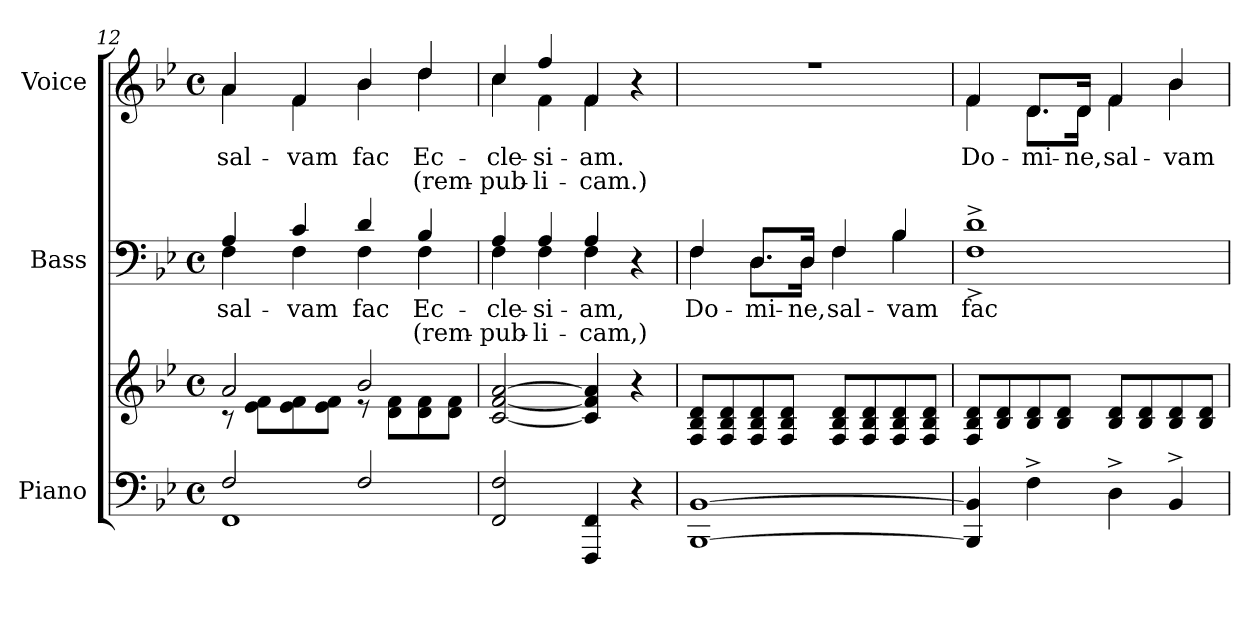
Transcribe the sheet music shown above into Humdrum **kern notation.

**kern	**kern	**kern	**text	**text	**kern	**text	**text
*part3	*part3	*part2	*part2	*part2	*part1	*part1	*part1
*staff4	*staff3	*staff2	*staff2	*staff2	*staff1	*staff1	*staff1
*I"Piano	*	*I"Bass	*	*	*I"Voice	*	*
*I'Pno.	*	*I'B.	*	*	*I'Voice	*	*
*clefF4	*clefG2	*clefF4	*	*	*clefG2	*	*
*k[b-e-]	*k[b-e-]	*k[b-e-]	*	*	*k[b-e-]	*	*
*B-:	*B-:	*B-:	*	*	*B-:	*	*
*M4/4	*M4/4	*M4/4	*	*	*M4/4	*	*
*met(c)	*met(c)	*met(c)	*	*	*met(c)	*	*
=12	=12	=12	=12	=12	=12	=12	=12
*^	*^	*	*	*	*	*	*
*	*^	*	*	*	*	*	*	*	*
!	!	!	!	!	!	!LO:LY:b:color=#000000	!	!	!	!
*	*	*	*	*	*^	*	*	*	*	*
!	!	!	!	!	!	!	!	!	!	!LO:LY:b:color=#000000	!
*	*	*	*	*	*	*	*	*	*^	*	*
2Fi/	1FFi	1FFFiyy	2ai/	8r	4Ai/	4Fi\	sal-	.	4ai/	4ai\	sal-	.
.	.	.	.	8e-i\ 8fiL	.	.	.	.	.	.	.	.
!	!	!	!	!	!	!	!LO:LY:b:color=#000000	!	!	!	!	!
!	!	!	!	!	!	!	!	!	!	!	!LO:LY:b:color=#000000	!
.	.	.	.	8e-i\ 8fi	4ci/	4Fi\	-vam	.	4fi/	4fi\	-vam	.
.	.	.	.	8e-i\ 8fiJ	.	.	.	.	.	.	.	.
!	!	!	!	!	!	!	!LO:LY:b:color=#000000	!	!	!	!	!
!	!	!	!	!	!	!	!	!	!	!	!LO:LY:b:color=#000000	!
2Fi/	.	.	2b-i/	8r	4di/	4Fi\	fac	.	4b-i/	4b-i\	fac	.
.	.	.	.	8di\ 8fiL	.	.	.	.	.	.	.	.
!	!	!	!	!	!	!	!LO:LY:b:color=#000000	!LO:LY:b:color=#000000	!	!	!	!
!	!	!	!	!	!	!	!	!	!	!	!LO:LY:b:color=#000000	!LO:LY:b:color=#000000
.	.	.	.	8di\ 8fi	4B-i/	4Fi\	Ec-	(rem-	4ddi/	4ddi\	Ec-	(rem-
.	.	.	.	8di\ 8fiJ	.	.	.	.	.	.	.	.
*	*v	*v	*	*	*	*	*	*	*	*	*	*
*	*	*v	*v	*	*	*	*	*	*	*	*
=13	=13	=13	=13	=13	=13	=13	=13	=13	=13	=13
*	*	*^	*	*	*	*	*	*	*	*
!	!	!	!	!	!	!LO:LY:b:color=#000000	!LO:LY:b:color=#000000	!	!	!	!
*	*	*v	*v	*	*	*	*	*	*	*	*
*	*	*^	*	*	*	*	*	*	*	*
!	!	!	!	!	!	!	!	!	!	!LO:LY:b:color=#000000	!LO:LY:b:color=#000000
*	*	*v	*v	*	*	*	*	*	*	*	*
2FFi/ 2Fi	2FFFi/yy	[<2ci/ [<2fi [>2ai	4Ai/	4Fi\	-cle-	-pub-	4cci/	4cci\	-cle-	-pub-
!	!	!	!	!	!LO:LY:b:color=#000000	!LO:LY:b:color=#000000	!	!	!	!
!	!	!	!	!	!	!	!	!	!LO:LY:b:color=#000000	!LO:LY:b:color=#000000
.	.	.	4Ai/	4Fi\	-si-	-li-	4ffi/	4fi\	-si-	-li-
!	!	!	!	!	!LO:LY:b:color=#000000	!LO:LY:b:color=#000000	!	!	!	!
!	!	!	!	!	!	!	!	!	!LO:LY:b:color=#000000	!LO:LY:b:color=#000000
4FFFi/ 4FFi	2ryy	4ci/] 4fi] 4ai]	4Ai/	4Fi\	-am,	-cam,)	4fi/	4fi\	-am.	-cam.)
4r	.	4r	4r	4ryy	.	.	4r	4ryy	.	.
!!LO:PB:g=z	!!
=14	=14	=14	=14	=14	=14	=14	=14	=14	=14	=14
!	!	!	!	!	!LO:LY:b:color=#000000	!	!	!	!	!
[<1BBB-i [>1BB-i	[<1BBBB-iyy	8Fi/ 8B-i 8diL	4Fi/	4Fi\	Do-	.	1r	1ryy	.	.
.	.	8Fi/ 8B-i 8di	.	.	.	.	.	.	.	.
!	!	!	!	!	!LO:LY:b:color=#000000	!	!	!	!	!
.	.	8Fi/ 8B-i 8di	8.Di/L	8.Di\L	-mi-	.	.	.	.	.
.	.	8Fi/ 8B-i 8diJ	.	.	.	.	.	.	.	.
!	!	!	!	!	!LO:LY:b:color=#000000	!	!	!	!	!
.	.	.	16Di/Jk	16Di\Jk	-ne,	.	.	.	.	.
!	!	!	!	!	!LO:LY:b:color=#000000	!	!	!	!	!
.	.	8Fi/ 8B-i 8diL	4Fi/	4Fi\	sal-	.	.	.	.	.
.	.	8Fi/ 8B-i 8di	.	.	.	.	.	.	.	.
!	!	!	!	!	!LO:LY:b:color=#000000	!	!	!	!	!
.	.	8Fi/ 8B-i 8di	4B-i/	4B-i\	-vam	.	.	.	.	.
.	.	8Fi/ 8B-i 8diJ	.	.	.	.	.	.	.	.
=15	=15	=15	=15	=15	=15	=15	=15	=15	=15	=15
!	!	!	!	!	!LO:LY:b:color=#000000	!	!	!	!	!
!	!	!	!	!	!	!	!	!	!LO:LY:b:color=#000000	!
4BBB-i/] 4BB-i]	4AAAAi/yy	8Fi/ 8B-i 8diL	1d^i	1F^i	fac	.	4fi/	4fi\	Do-	.
.	.	8B-i/ 8di	.	.	.	.	.	.	.	.
!	!	!	!	!	!	!	!	!	!LO:LY:b:color=#000000	!
4F^i\	4FF^i/yy	8B-i/ 8di	.	.	.	.	8.di/L	8.di\L	-mi-	.
.	.	8B-i/ 8diJ	.	.	.	.	.	.	.	.
!	!	!	!	!	!	!	!	!	!LO:LY:b:color=#000000	!
.	.	.	.	.	.	.	16di/Jk	16di\Jk	-ne,	.
!	!	!	!	!	!	!	!	!	!LO:LY:b:color=#000000	!
4D^i\	4DD^i/yy	8B-i/ 8diL	.	.	.	.	4fi/	4fi\	sal-	.
.	.	8B-i/ 8di	.	.	.	.	.	.	.	.
!	!	!	!	!	!	!	!	!	!LO:LY:b:color=#000000	!
4BB-^i/	4BBB-^i/yy	8B-i/ 8di	.	.	.	.	4b-i/	4b-i\	-vam	.
.	.	8B-i/ 8diJ	.	.	.	.	.	.	.	.
*	*	*	*v	*v	*	*	*	*	*	*
*v	*v	*	*	*	*	*v	*v	*	*
=	=	=	=	=	=	=	=
*-	*-	*-	*-	*-	*-	*-	*-
